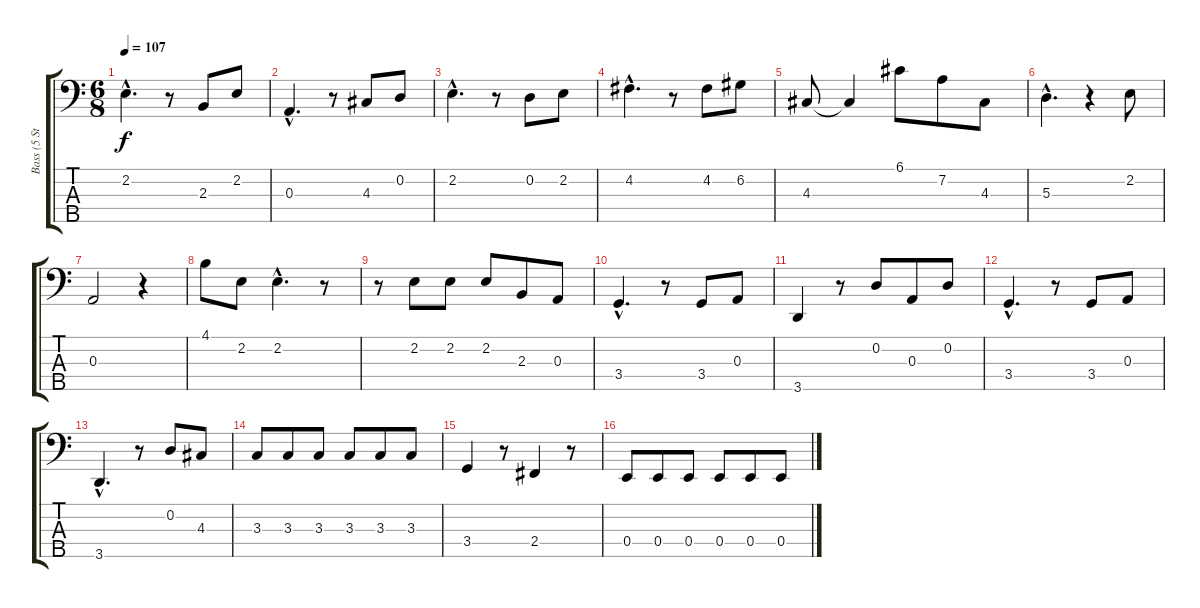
\track ("Bass (5 Strings)" "Bass (5 St") {instrument electricbasspick}
\staff {score tabs}
\tuning (G2 D2 A1 E1 B0) {hide}
\ts (6 8)
\tempo 107
\clef f4
\ks c
2.2{hac}.4{d dy f} r.8 2.3.8 2.2.8 |
0.3{hac}.4{d} r.8 4.3.8 0.2.8 |
2.2{hac}.4{d} r.8 0.2.8 2.2.8 |
4.2{hac}.4{d} r.8 4.2.8 6.2.8 |
4.3.8 4.3{t}.4 6.1.8 7.2.8 4.3.8 |
5.3{hac}.4{d} r.4 2.2.8 |
0.3.2 r.4 |
4.1.8 2.2.8 2.2{hac}.4{d} r.8 |
r.8 2.2.8 2.2.8 2.2.8 2.3.8 0.3.8 |
3.4{hac}.4{d} r.8 3.4.8 0.3.8 |
3.5.4 r.8 0.2.8 0.3.8 0.2.8 |
3.4{hac}.4{d} r.8 3.4.8 0.3.8 |
3.5{hac}.4{d} r.8 0.2.8 4.3.8 |
3.3.8 3.3.8 3.3.8 3.3.8 3.3.8 3.3.8 |
3.4.4 r.8 2.4.4 r.8 |
0.4.8 0.4.8 0.4.8 0.4.8 0.4.8 0.4.8
